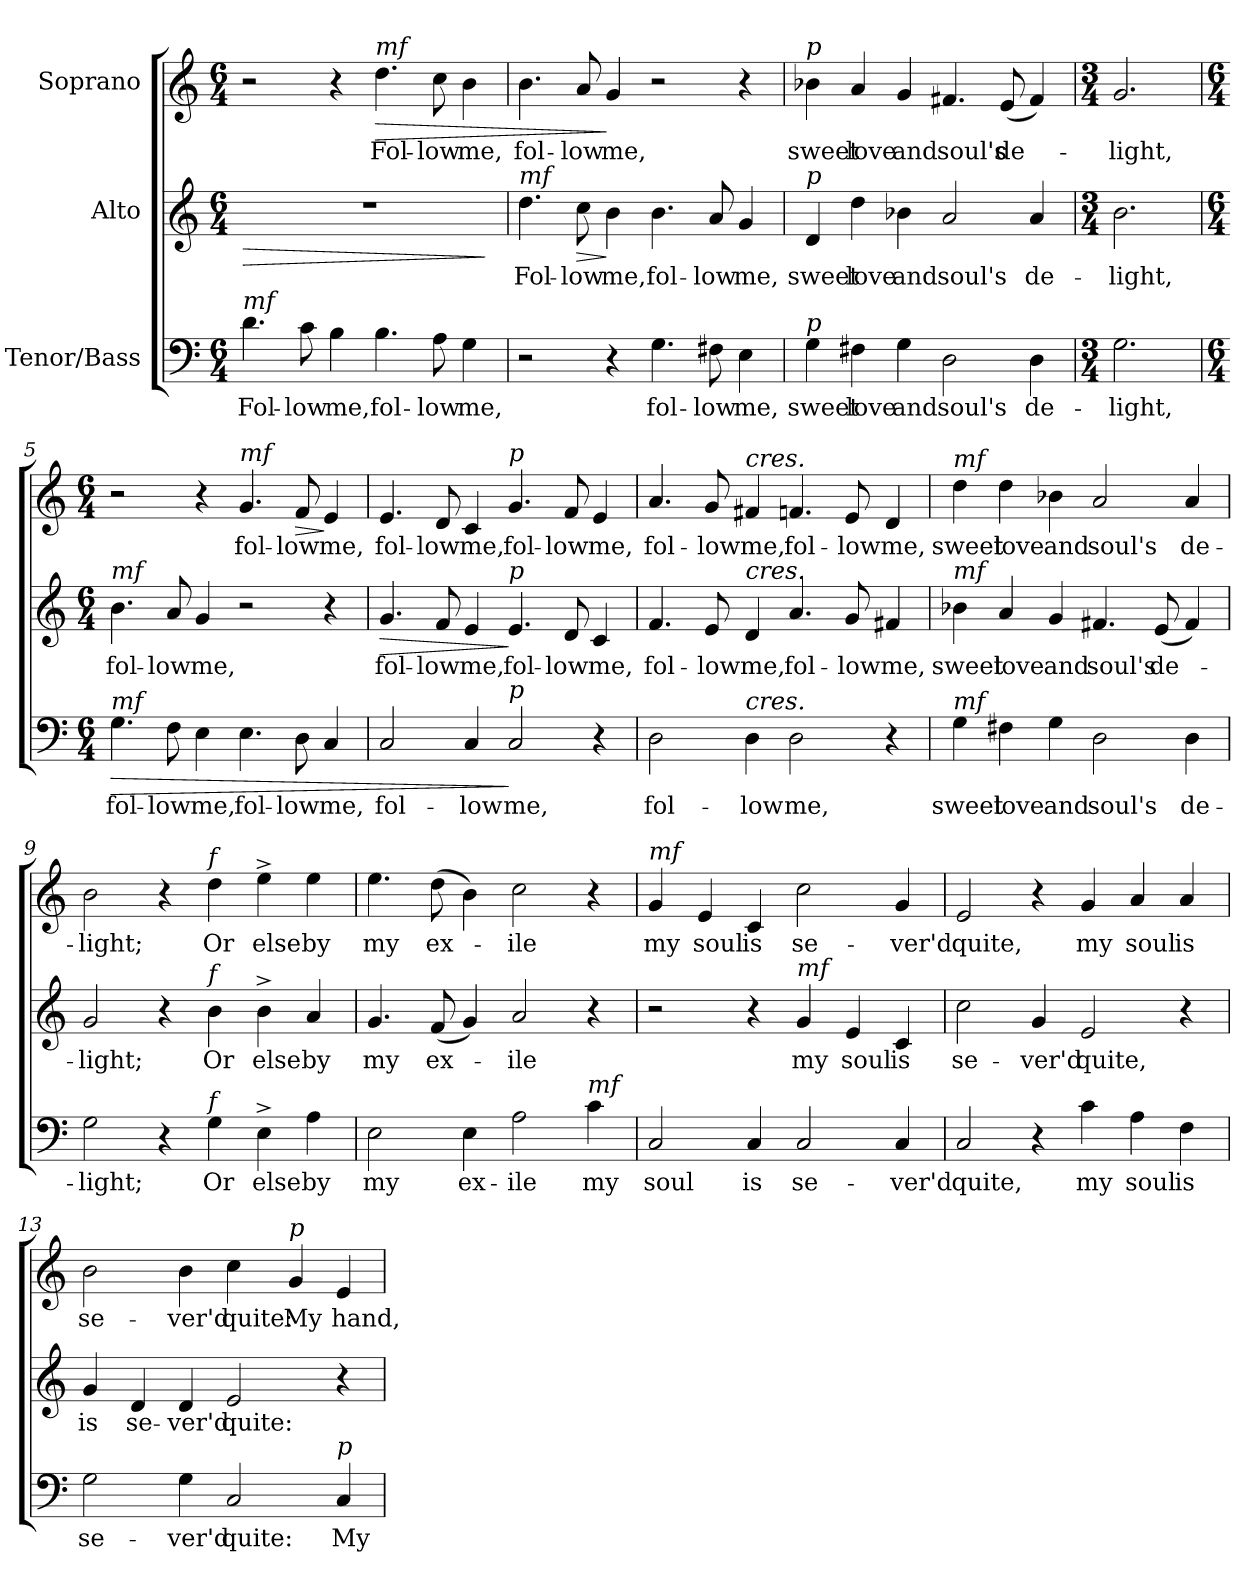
**kern	**text	**dynam	**kern	**text	**dynam	**kern	**text	**dynam
*part3	*part3	*part3	*part2	*part2	*part2	*part1	*part1	*part1
*staff3	*staff3	*staff3	*staff2	*staff2	*staff2	*staff1	*staff1	*staff1
*I"Tenor/Bass	*	*	*I"Alto	*	*	*I"Soprano	*	*
*clefF4	*	*	*clefG2	*	*	*clefG2	*	*
*k[]	*	*	*k[]	*	*	*k[]	*	*
*C:	*	*	*C:	*	*	*C:	*	*
*M6/4	*	*	*M6/4	*	*	*M6/4	*	*
=1	=1	=1	=1	=1	=1	=1	=1	=1
!LO:TX:a:i:t=mf	!	!	!	!	!	!	!	!
!	!	!	!	!	!LO:HP:b	!	!	!
4.d\	Fol-	.	1.r	.	>	2r	.	.
8c\	-low	.	.	.	.	.	.	.
4B\	me,	.	.	.	.	4r	.	.
!	!	!	!	!	!	!LO:TX:a:i:t=mf	!	!
!	!	!	!	!	!	!	!	!LO:HP:b
4.B\	fol-	.	.	.	.	4.dd\	Fol-	>
8A\	-low	.	.	.	.	8cc\	-low	.
4G\	me,	.	.	.	.	4b\	me,	.
.	.	.	.	.	]	.	.	.
=2	=2	=2	=2	=2	=2	=2	=2	=2
!	!	!	!LO:TX:a:i:t=mf	!	!	!	!	!
2r	.	.	4.dd\	Fol-	.	4.b\	fol-	.
!	!	!	!	!	!LO:HP:b	!	!	!
.	.	.	8cc\	-low	>	8a/	-low	.
4r	.	.	4b\	me,	]	4g/	me,	]
4.G\	fol-	.	4.b\	fol-	.	2r	.	.
8F#X\	-low	.	8a/	-low	.	.	.	.
4E\	me,	.	4g/	me,	.	4r	.	.
=3	=3	=3	=3	=3	=3	=3	=3	=3
!	!	!	!	!	!	!LO:TX:a:i:t=p	!	!
!	!	!	!LO:TX:a:i:t=p	!	!	!	!	!
!LO:TX:a:i:t=p	!	!	!	!	!	!	!	!
4G\	sweet	.	4d/	sweet	.	4b-X\	sweet	.
4F#X\	love	.	4dd\	love	.	4a/	love	.
4G\	and	.	4b-X\	and	.	4g/	and	.
2D\	soul's	.	2a/	soul's	.	4.f#X/	soul's	.
.	.	.	.	.	.	(8e/	de-	.
4D\	de-	.	4a/	de-	.	4f#/)	.	.
=4	=4	=4	=4	=4	=4	=4	=4	=4
*M3/4	*	*	*M3/4	*	*	*M3/4	*	*
2.G\	-light,	.	2.b\	-light,	.	2.g/	-light,	.
!!LO:LB:g=z
=5	=5	=5	=5	=5	=5	=5	=5	=5
*M6/4	*	*	*M6/4	*	*	*M6/4	*	*
!	!	!	!LO:TX:a:i:t=mf	!	!	!	!	!
!LO:TX:a:i:t=mf	!	!	!	!	!	!	!	!
!	!	!LO:HP:b	!	!	!	!	!	!
4.G\	fol-	>	4.b\	fol-	.	2r	.	.
8F\	-low	.	8a/	-low	.	.	.	.
4E\	me,	.	4g/	me,	.	4r	.	.
!	!	!	!	!	!	!LO:TX:a:i:t=mf	!	!
4.E\	fol-	.	2r	.	.	4.g/	fol-	.
!	!	!	!	!	!	!	!	!LO:HP:b
8D\	-low	.	.	.	.	8f/	-low	>
4C/	me,	.	4r	.	.	4e/	me,	]
=6	=6	=6	=6	=6	=6	=6	=6	=6
!	!	!	!	!	!LO:HP:b	!	!	!
2C/	fol-	.	4.g/	fol-	>	4.e/	fol-	.
.	.	.	8f/	-low	.	8d/	-low	.
4C/	-low	.	4e/	me,	.	4c/	me,	.
!	!	!	!	!	!	!LO:TX:a:i:t=p	!	!
!	!	!	!LO:TX:a:i:t=p	!	!	!	!	!
!LO:TX:a:i:t=p	!	!	!	!	!	!	!	!
2C/	me,	]	4.e/	fol-	]	4.g/	fol-	.
.	.	.	8d/	-low	.	8f/	-low	.
4r	.	.	4c/	me,	.	4e/	me,	.
=7	=7	=7	=7	=7	=7	=7	=7	=7
2D\	fol-	.	4.f/	fol-	.	4.a/	fol-	.
.	.	.	8e/	-low	.	8g/	-low	.
!	!	!	!	!	!	!LO:TX:a:i:t=cres.	!	!
!	!	!	!LO:TX:a:i:t=cres.	!	!	!	!	!
!LO:TX:a:i:t=cres.	!	!	!	!	!	!	!	!
4D\	-low	.	4d/	me,	.	4f#X/	me,	.
2D\	me,	.	4.a/	fol-	.	4.fn/	fol-	.
.	.	.	8g/	-low	.	8e/	-low	.
4r	.	.	4f#X/	me,	.	4d/	me,	.
=8	=8	=8	=8	=8	=8	=8	=8	=8
!	!	!	!	!	!	!LO:TX:a:i:t=mf	!	!
!	!	!	!LO:TX:a:i:t=mf	!	!	!	!	!
!LO:TX:a:i:t=mf	!	!	!	!	!	!	!	!
4G\	sweet	.	4b-X\	sweet	.	4dd\	sweet	.
4F#X\	love	.	4a/	love	.	4dd\	love	.
4G\	and	.	4g/	and	.	4b-X\	and	.
2D\	soul's	.	4.f#X/	soul's	.	2a/	soul's	.
.	.	.	(8e/	de-	.	.	.	.
4D\	de-	.	4f#/)	.	.	4a/	de-	.
!!LO:LB:g=z
=9	=9	=9	=9	=9	=9	=9	=9	=9
2G\	-light;	.	2g/	-light;	.	2b\	-light;	.
4r	.	.	4r	.	.	4r	.	.
!	!	!	!	!	!	!LO:TX:a:i:t=f	!	!
!	!	!	!LO:TX:a:i:t=f	!	!	!	!	!
!LO:TX:a:i:t=f	!	!	!	!	!	!	!	!
4G\	Or	.	4b\	Or	.	4dd\	Or	.
4E^>\	else	.	4b^>\	else	.	4ee^>\	else	.
4A\	by	.	4a/	by	.	4ee\	by	.
=10	=10	=10	=10	=10	=10	=10	=10	=10
2E\	my	.	4.g/	my	.	4.ee\	my	.
.	.	.	(8f/	ex-	.	(8dd\	ex-	.
4E\	ex-	.	4g/)	.	.	4b\)	.	.
2A\	-ile	.	2a/	-ile	.	2cc\	-ile	.
!LO:TX:a:i:t=mf	!	!	!	!	!	!	!	!
4c\	my	.	4r	.	.	4r	.	.
=11	=11	=11	=11	=11	=11	=11	=11	=11
!	!	!	!	!	!	!LO:TX:a:i:t=mf	!	!
2C/	soul	.	2r	.	.	4g/	my	.
.	.	.	.	.	.	4e/	soul	.
4C/	is	.	4r	.	.	4c/	is	.
!	!	!	!LO:TX:a:i:t=mf	!	!	!	!	!
2C/	se-	.	4g/	my	.	2cc\	se-	.
.	.	.	4e/	soul	.	.	.	.
4C/	-ver'd	.	4c/	is	.	4g/	-ver'd	.
=12	=12	=12	=12	=12	=12	=12	=12	=12
2C/	quite,	.	2cc\	se-	.	2e/	quite,	.
4r	.	.	4g/	-ver'd	.	4r	.	.
4c\	my	.	2e/	quite,	.	4g/	my	.
4A\	soul	.	.	.	.	4a/	soul	.
4F\	is	.	4r	.	.	4a/	is	.
=13	=13	=13	=13	=13	=13	=13	=13	=13
2G\	se-	.	4g/	is	.	2b\	se-	.
.	.	.	4d/	se-	.	.	.	.
4G\	-ver'd	.	4d/	-ver'd	.	4b\	-ver'd	.
2C/	quite:	.	2e/	quite:	.	4cc\	quite:	.
!	!	!	!	!	!	!LO:TX:a:i:t=p	!	!
.	.	.	.	.	.	4g/	My	.
!LO:TX:a:i:t=p	!	!	!	!	!	!	!	!
4C/	My	.	4r	.	.	4e/	hand,	.
=	=	=	=	=	=	=	=	=
*-	*-	*-	*-	*-	*-	*-	*-	*-
